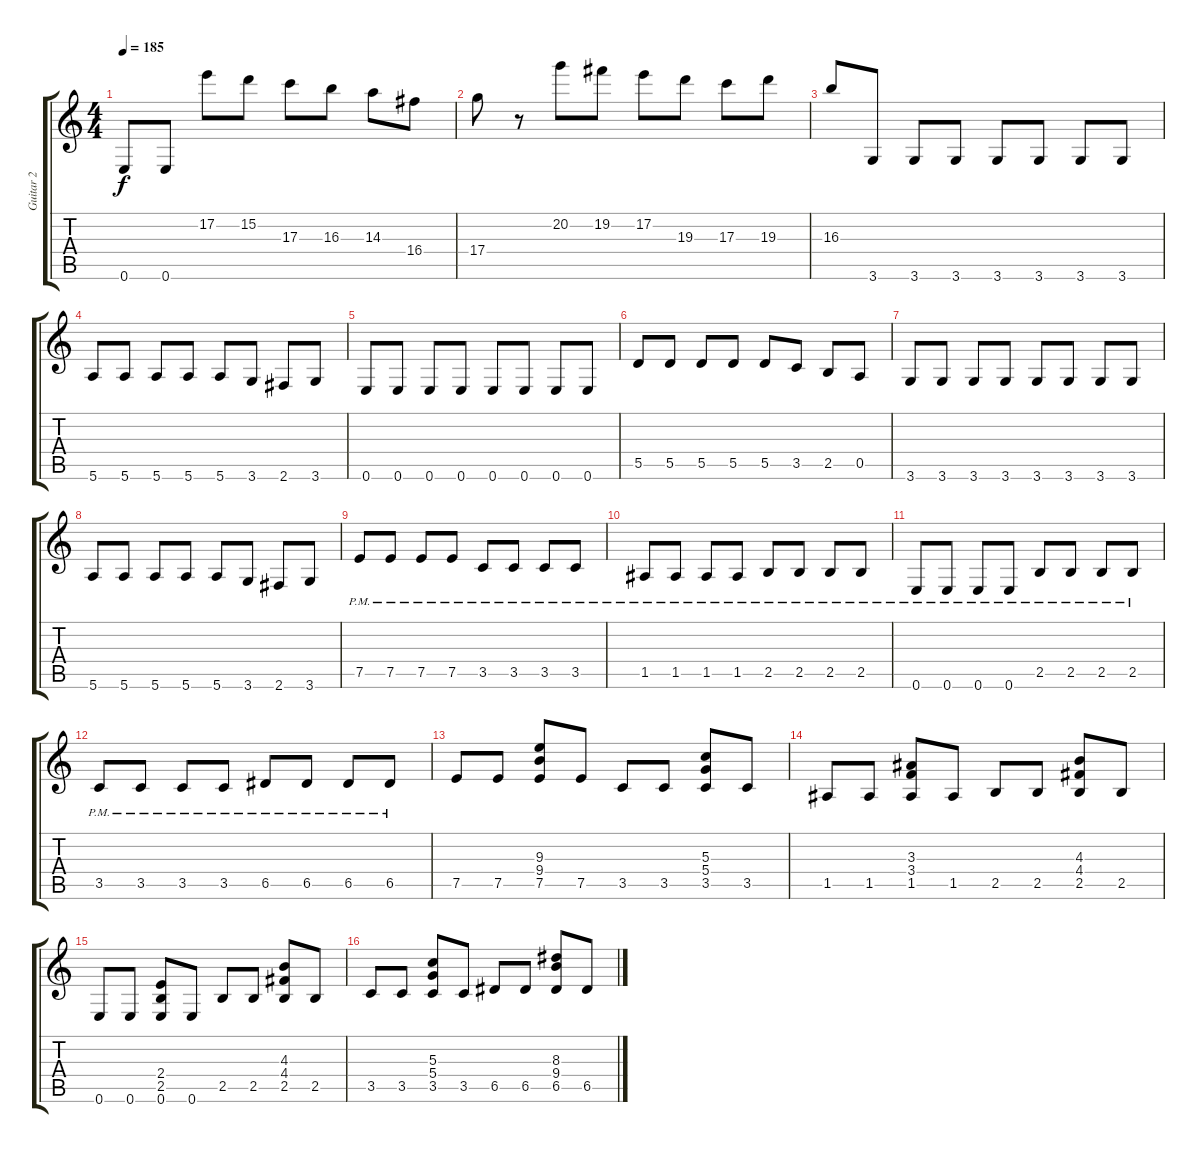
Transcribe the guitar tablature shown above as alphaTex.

\track ("Guitar 2" "Guitar 2") {instrument distortionguitar}
\staff {score tabs}
\tuning (E4 B3 G3 D3 A2 E2) {hide}
\ts (4 4)
\tempo 185
\clef g2
\ks c
0.6.8{dy f} 0.6.8 17.2.8 15.2.8 17.3.8 16.3.8 14.3.8 16.4.8 |
17.4.8 r.8 20.2.8 19.2.8 17.2.8 19.3.8 17.3.8 19.3.8 |
16.3.8 3.6.8 3.6.8 3.6.8 3.6.8 3.6.8 3.6.8 3.6.8 |
5.6.8 5.6.8 5.6.8 5.6.8 5.6.8 3.6.8 2.6.8 3.6.8 |
0.6.8 0.6.8 0.6.8 0.6.8 0.6.8 0.6.8 0.6.8 0.6.8 |
5.5.8 5.5.8 5.5.8 5.5.8 5.5.8 3.5.8 2.5.8 0.5.8 |
3.6.8 3.6.8 3.6.8 3.6.8 3.6.8 3.6.8 3.6.8 3.6.8 |
5.6.8 5.6.8 5.6.8 5.6.8 5.6.8 3.6.8 2.6.8 3.6.8 |
7.5{pm}.8 7.5{pm}.8 7.5{pm}.8 7.5{pm}.8 3.5{pm}.8 3.5{pm}.8 3.5{pm}.8 3.5{pm}.8 |
1.5{pm}.8 1.5{pm}.8 1.5{pm}.8 1.5{pm}.8 2.5{pm}.8 2.5{pm}.8 2.5{pm}.8 2.5{pm}.8 |
0.6{pm}.8 0.6{pm}.8 0.6{pm}.8 0.6{pm}.8 2.5{pm}.8 2.5{pm}.8 2.5{pm}.8 2.5{pm}.8 |
3.5{pm}.8 3.5{pm}.8 3.5{pm}.8 3.5{pm}.8 6.5{pm}.8 6.5{pm}.8 6.5{pm}.8 6.5{pm}.8 |
7.5.8 7.5.8 (9.3 9.4 7.5).8 7.5.8 3.5.8 3.5.8 (5.3 5.4 3.5).8 3.5.8 |
1.5.8 1.5.8 (3.3 3.4 1.5).8 1.5.8 2.5.8 2.5.8 (4.3 4.4 2.5).8 2.5.8 |
0.6.8 0.6.8 (2.4 2.5 0.6).8 0.6.8 2.5.8 2.5.8 (4.3 4.4 2.5).8 2.5.8 |
3.5.8 3.5.8 (5.3 5.4 3.5).8 3.5.8 6.5.8 6.5.8 (8.3 9.4 6.5).8 6.5.8
